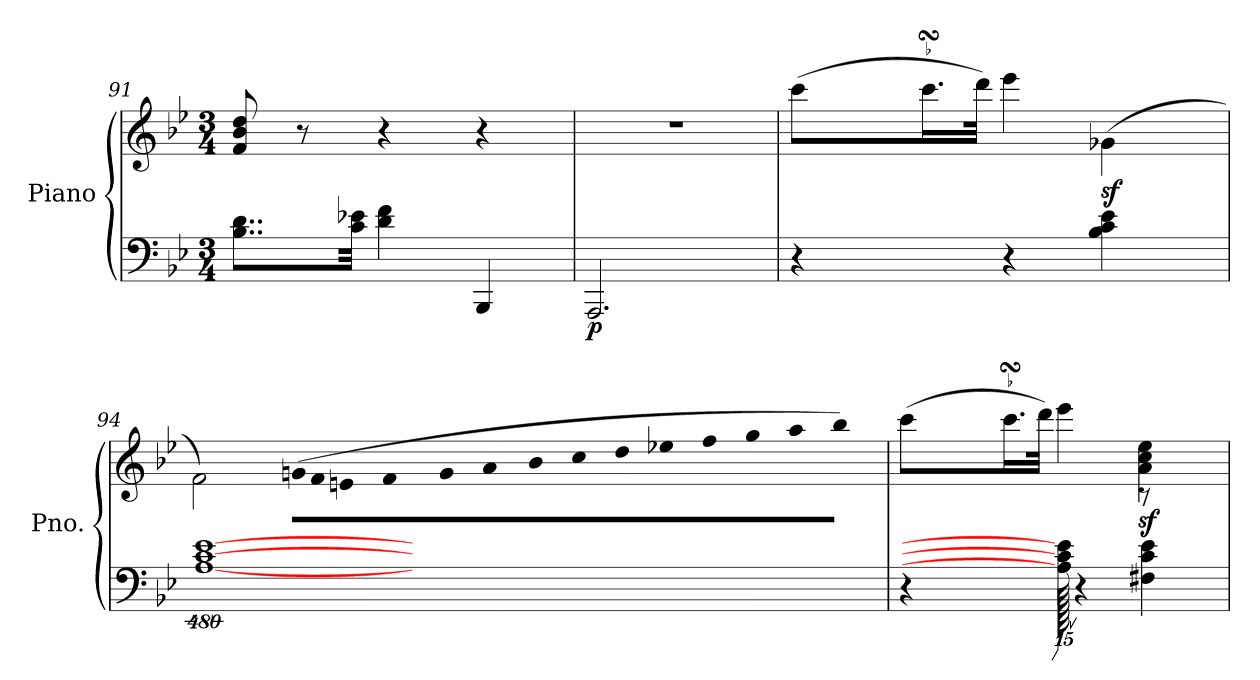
**kern	**kern	**dynam
*part1	*part1	*part1
*staff2	*staff1	*staff1/2
*I"Piano	*	*
*I'Pno.	*	*
*clefF4	*clefG2	*
*k[b-e-]	*k[b-e-]	*
*M3/4	*M3/4	*
=91	=91	=91
!	!	!LO:DY:b=2
8..B-\ 8..d\L	8f/ 8b-/ 8dd/	other-dynamics
.	8r	.
32c\ 32e-X\Jkk	.	.
4d\ 4f\	4r	.
4BBB-/	4r	.
=92	=92	=92
!	!	!LO:DY:b=2
2.AAA/	2.r	p
=93	=93	=93
*	*^	*
4r	(>8ccc\L	16.ryy	.
*	*	*Xtuplet	*
.	.	96dddLLLLyy	.
.	.	96cccyy	.
.	.	96bbnJJJJyy	.
.	16.cccsSSS\L	2ryy	.
.	32ddd\JJk)	.	.
4r	4eee-\	.	.
!	!	!	!LO:DY:b
4B-\ 4c\ 4e-\	(<4g-X\	.	sf
.	.	8ryy	.
*	*v	*v	*
!!LO:LB:g=z
=94	=94	=94
480ryy	2f\)	.
[480%359A\ [480%359c\ [480%359e-\	.	.
!	!LO:N:vis=32	!
.	(>960%17gn\LLL	.
!	!LO:N:vis=32	!
.	960%17f\	.
.	1920ryy	.
!	!LO:N:vis=32	!
.	960%17en\	.
!	!LO:N:vis=32	!
.	960%17f\	.
!	!LO:N:vis=32	!
.	960%17g\	.
!	!LO:N:vis=32	!
.	960%17a\	.
.	1920ryy	.
!	!LO:N:vis=32	!
.	960%17b-\	.
!	!LO:N:vis=32	!
.	960%17cc\	.
!	!LO:N:vis=32	!
.	960%17dd\	.
.	1920ryy	.
!	!LO:N:vis=32	!
.	960%17ee-X\	.
!	!LO:N:vis=32	!
.	960%17ff\	.
!	!LO:N:vis=32	!
.	960%17gg\	.
!	!LO:N:vis=32	!
.	960%17aa\	.
.	1920ryy	.
!	!LO:N:vis=32	!
.	960%17bb-\JJJ)	.
480ryy	64ryy	.
!LO:N:vis=128	!	!
960%13ryy	.	.
=95	=95	=95
*	*^	*
4r	(>8ccc\L	16.ryy	.
.	.	96dddLLLLyy	.
.	.	96cccyy	.
.	.	96bbnJJJJyy	.
.	16.cccsSSS\L	4.ryy	.
.	32ddd\JJk)	.	.
480A\] 480c\] 480e-\]	4eee-\	.	.
4r	.	.	.
!	!	!	!LO:DY:b
.	4a\ 4cc\ 4ee-\	8r	sf
4F#X\ 4c\ 4e-\	.	.	.
.	.	480ryy	.
.	.	8ryy	.
.	480ryy	.	.
*	*v	*v	*
=	=	=
*-	*-	*-
